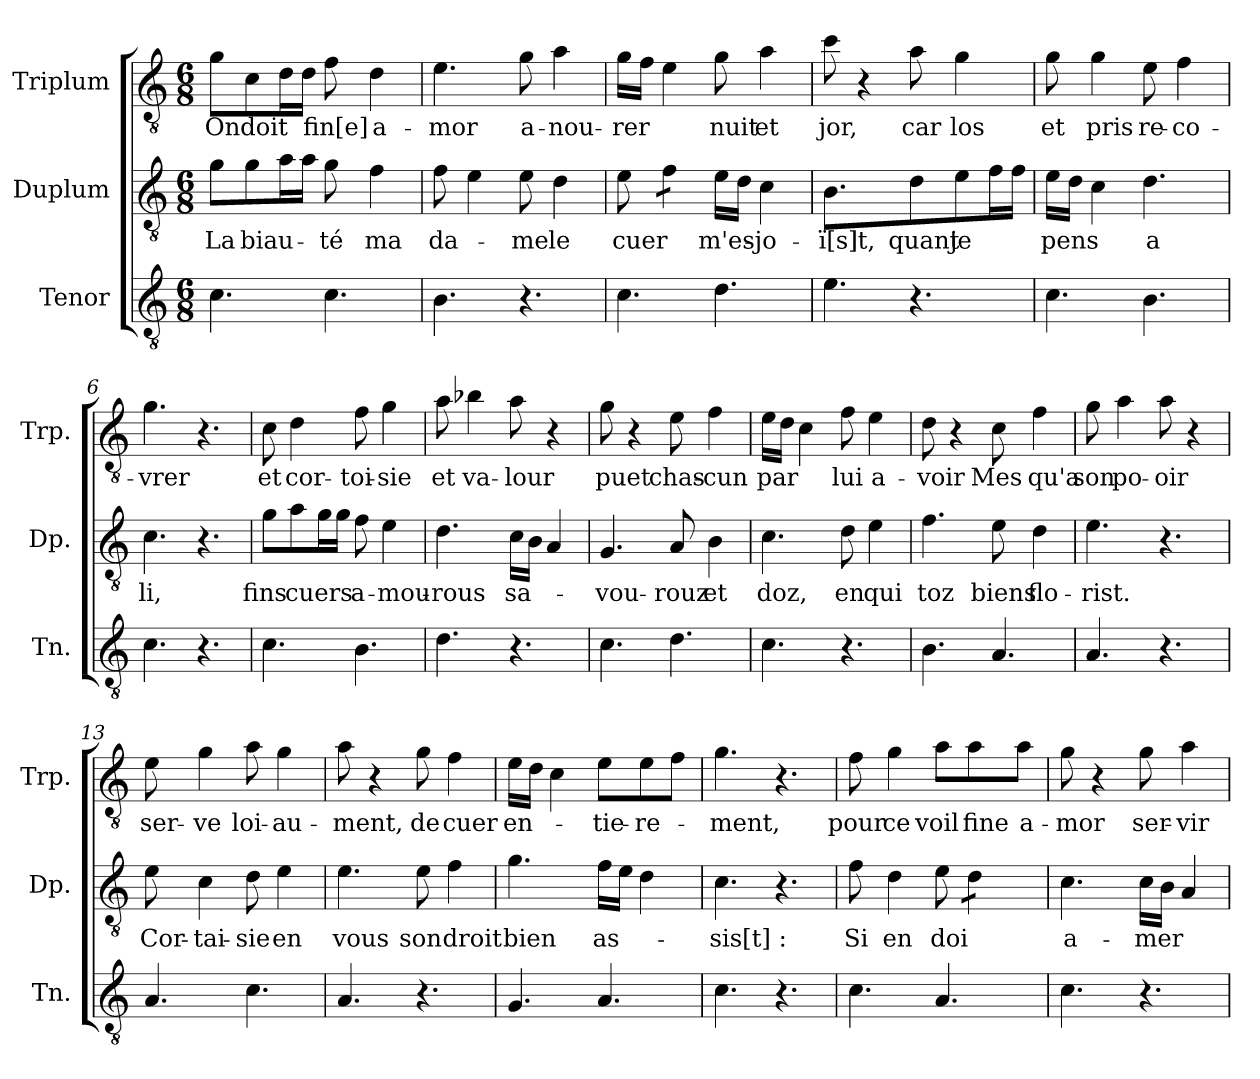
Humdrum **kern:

**kern	**kern	**text	**kern	**text
*part3	*part2	*part2	*part1	*part1
*staff3	*staff2	*staff2	*staff1	*staff1
*I"Tenor	*I"Duplum	*	*I"Triplum	*
*I'Tn.	*I'Dp.	*	*I'Trp.	*
*clefGv2	*clefGv2	*	*clefGv2	*
*k[]	*k[]	*	*k[]	*
*M6/8	*M6/8	*	*M6/8	*
=1	=1	=1	=1	=1
!	!	!LO:LY:b	!	!LO:LY:b
4.c\	8g\L	La	8g\L	On
!	!	!LO:LY:b	!	!LO:LY:b
.	8g\	biau-	8c\	doit
*	*tremolo	*	*	*
*	*	*	*tremolo	*
.	16a\	.	16d\	.
.	16a\JJ	.	16d\JJ	.
*	*	*	*Xtremolo	*
*	*Xtremolo	*	*	*
!	!	!LO:LY:b	!	!LO:LY:b
4.c\	8g\	-té	8f\	fin[e]
!	!	!LO:LY:b	!	!LO:LY:b
.	4f\	ma	4d\	a-
=2	=2	=2	=2	=2
!	!	!LO:LY:b	!	!LO:LY:b
4.B\	8f\	da-	4.e\	-mor
.	4e\	.	.	.
!	!	!LO:LY:b	!	!LO:LY:b
4.r	8e\	-me	8g\	a-
!	!	!LO:LY:b	!	!LO:LY:b
.	4d\	le	4a\	-nou-
=3	=3	=3	=3	=3
!	!	!LO:LY:b	!	!LO:LY:b
4.c\	8e\	cuer	16g\LL	-rer
.	.	.	16f\JJ	.
*	*tremolo	*	*	*
.	8f\L	.	4e\	.
.	8f\J	.	.	.
*	*Xtremolo	*	*	*
!	!	!LO:LY:b	!	!LO:LY:b
4.d\	16e\LL	m'es-	8g\	nuit
.	16d\JJ	.	.	.
!	!	!LO:LY:b	!	!LO:LY:b
.	4c\	-jo-	4a\	et
=4	=4	=4	=4	=4
!	!	!LO:LY:b	!	!LO:LY:b
4.e\	4.B\	-ï[s]t,	8cc\	jor,
.	.	.	4r	.
!	!	!LO:LY:b	!	!LO:LY:b
4.r	8d\L	quant	8a\	car
!	!	!LO:LY:b	!	!LO:LY:b
.	8e\	je	4g\	los
*	*tremolo	*	*	*
.	16f\	.	.	.
.	16f\JJ	.	.	.
*	*Xtremolo	*	*	*
=5	=5	=5	=5	=5
!	!	!LO:LY:b	!	!LO:LY:b
4.c\	16e\LL	pens	8g\	et
.	16d\JJ	.	.	.
!	!	!	!	!LO:LY:b
.	4c\	.	4g\	pris
!	!	!LO:LY:b	!	!LO:LY:b
4.B\	4.d\	a	8e\	re-
!	!	!	!	!LO:LY:b
.	.	.	4f\	-co-
=6	=6	=6	=6	=6
!	!	!LO:LY:b	!	!LO:LY:b
4.c\	4.c\	li,	4.g\	-vrer
4.r	4.r	.	4.r	.
!!LO:LB:g=z
=7	=7	=7	=7	=7
!	!	!LO:LY:b	!	!LO:LY:b
4.c\	8g\L	fins	8c\	et
!	!	!LO:LY:b	!	!LO:LY:b
.	8a\	cuers	4d\	cor-
*	*tremolo	*	*	*
.	16g\	.	.	.
.	16g\JJ	.	.	.
*	*Xtremolo	*	*	*
!	!	!LO:LY:b	!	!LO:LY:b
4.B\	8f\	a-	8f\	-toi-
!	!	!LO:LY:b	!	!LO:LY:b
.	4e\	-mou-	4g\	-sie
=8	=8	=8	=8	=8
!	!	!LO:LY:b	!	!LO:LY:b
4.d\	4.d\	-rous	8a\	et
!	!	!	!	!LO:LY:b
.	.	.	4b-X\	va-
!	!	!LO:LY:b	!	!LO:LY:b
4.r	16c\LL	sa-	8a\	-lour
.	16B\JJ	.	.	.
.	4A/	.	4r	.
=9	=9	=9	=9	=9
!	!	!LO:LY:b	!	!LO:LY:b
4.c\	4.G/	-vou-	8g\	puet
.	.	.	4r	.
!	!	!LO:LY:b	!	!LO:LY:b
4.d\	8A/	-rouz	8e\	chas-
!	!	!LO:LY:b	!	!LO:LY:b
.	4B\	et	4f\	-cun
=10	=10	=10	=10	=10
!	!	!LO:LY:b	!	!LO:LY:b
4.c\	4.c\	doz,	16e\LL	par
.	.	.	16d\JJ	.
.	.	.	4c\	.
!	!	!LO:LY:b	!	!LO:LY:b
4.r	8d\	en	8f\	lui
!	!	!LO:LY:b	!	!LO:LY:b
.	4e\	qui	4e\	a-
=11	=11	=11	=11	=11
!	!	!LO:LY:b	!	!LO:LY:b
4.B\	4.f\	toz	8d\	-voir
.	.	.	4r	.
!	!	!LO:LY:b	!	!LO:LY:b
4.A/	8e\	biens	8c\	Mes
!	!	!LO:LY:b	!	!LO:LY:b
.	4d\	flo-	4f\	qu'a
=12	=12	=12	=12	=12
!	!	!LO:LY:b	!	!LO:LY:b
4.A/	4.e\	-rist.	8g\	son
!	!	!	!	!LO:LY:b
.	.	.	4a\	po-
!	!	!	!	!LO:LY:b
4.r	4.r	.	8a\	-oir
.	.	.	4r	.
!!LO:LB:g=z
=13	=13	=13	=13	=13
!	!	!LO:LY:b	!	!LO:LY:b
4.A/	8e\	Cor-	8e\	ser-
!	!	!LO:LY:b	!	!LO:LY:b
.	4c\	-tai-	4g\	-ve
!	!	!LO:LY:b	!	!LO:LY:b
4.c\	8d\	-sie	8a\	loi-
!	!	!LO:LY:b	!	!LO:LY:b
.	4e\	en	4g\	-au-
=14	=14	=14	=14	=14
!	!	!LO:LY:b	!	!LO:LY:b
4.A/	4.e\	vous	8a\	-ment,
.	.	.	4r	.
!	!	!LO:LY:b	!	!LO:LY:b
4.r	8e\	son	8g\	de
!	!	!LO:LY:b	!	!LO:LY:b
.	4f\	droit	4f\	cuer
=15	=15	=15	=15	=15
!	!	!LO:LY:b	!	!LO:LY:b
4.G/	4.g\	bien	16e\LL	en-
.	.	.	16d\JJ	.
.	.	.	4c\	.
!	!	!LO:LY:b	!	!LO:LY:b
4.A/	16f\LL	as-	8e\L	-tie-
.	16e\JJ	.	.	.
!	!	!	!	!LO:LY:b
.	4d\	.	8e\	-re-
.	.	.	8f\J	.
=16	=16	=16	=16	=16
!	!	!LO:LY:b	!	!LO:LY:b
4.c\	4.c\	-sis[t]:	4.g\	-ment,
4.r	4.r	.	4.r	.
=17	=17	=17	=17	=17
!	!	!LO:LY:b	!	!LO:LY:b
4.c\	8f\	Si	8f\	pour
!	!	!LO:LY:b	!	!LO:LY:b
.	4d\	en	4g\	ce
!	!	!LO:LY:b	!	!LO:LY:b
4.A/	8e\	doi	8a\L	voil
!	!	!	!	!LO:LY:b
*	*tremolo	*	*	*
.	8d\L	.	8a\	fine
!	!	!	!	!LO:LY:b
.	8d\J	.	8a\J	a-
*	*Xtremolo	*	*	*
=18	=18	=18	=18	=18
!	!	!LO:LY:b	!	!LO:LY:b
4.c\	4.c\	a-	8g\	-mor
.	.	.	4r	.
!	!	!LO:LY:b	!	!LO:LY:b
4.r	16c\LL	-mer	8g\	ser-
.	16B\JJ	.	.	.
!	!	!	!	!LO:LY:b
.	4A/	.	4a\	-vir
=	=	=	=	=
*-	*-	*-	*-	*-
